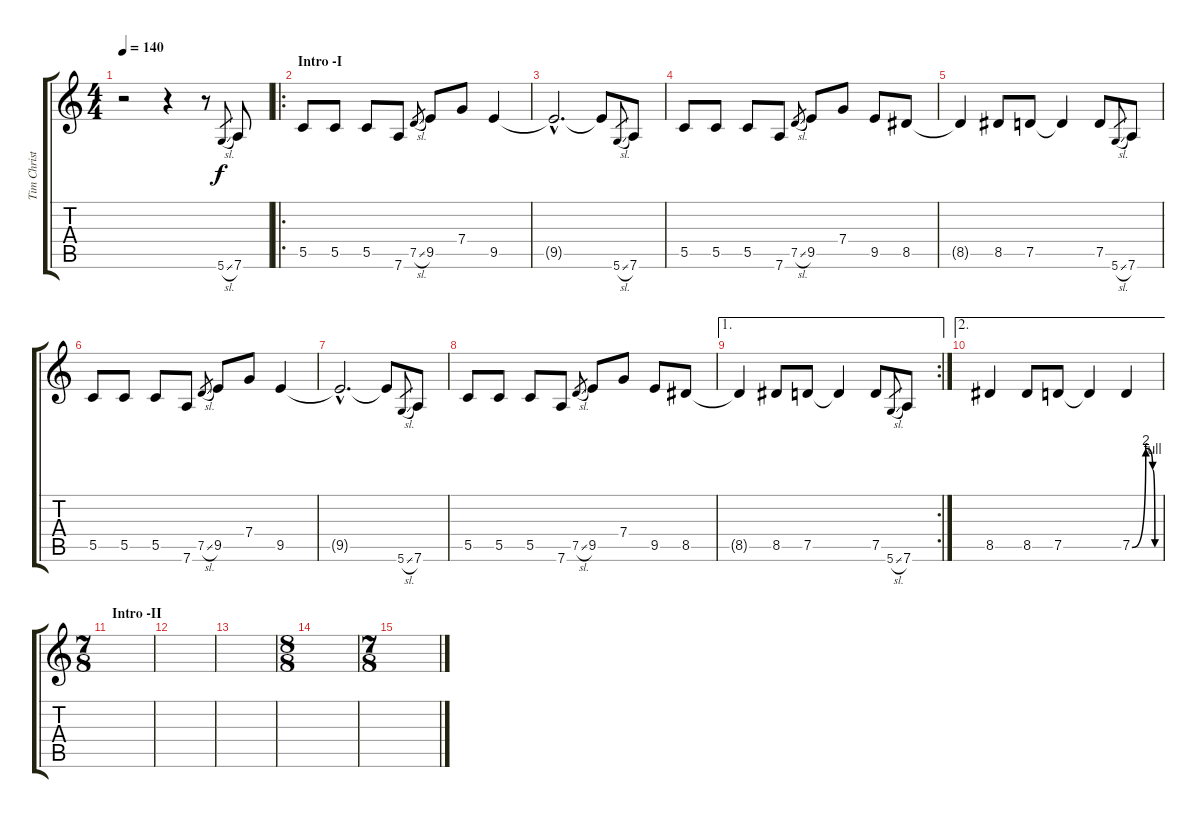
\track ("Tim Christensen (Guitar 2) Clean" "Tim Christ") {instrument electricguitarclean}
\staff {score tabs}
\tuning (D4 A3 F3 C3 G2 D2) {hide}
\ts (4 4)
\tempo 140
\clef g2
\ks c
r.2{dy f instrument electricguitarclean} r.4 r.8 5.6{sl}.8{gr} 7.6.8 |
\ro
\section ("" "Intro -I")
5.5.8 5.5.8 5.5.8 7.6.8 7.5{sl}.8{gr} 9.5.8 7.4.8 9.5.4 |
9.5{hac t}.2{d} 9.5{t}.8 5.6{sl}.8{gr} 7.6.8 |
5.5.8 5.5.8 5.5.8 7.6.8 7.5{sl}.8{gr} 9.5.8 7.4.8 9.5.8 8.5.8 |
8.5{t}.4 8.5.8 7.5.8 7.5{t}.4 7.5.8 5.6{sl}.8{gr} 7.6.8 |
5.5.8 5.5.8 5.5.8 7.6.8 7.5{sl}.8{gr} 9.5.8 7.4.8 9.5.4 |
9.5{hac t}.2{d} 9.5{t}.8 5.6{sl}.8{gr} 7.6.8 |
5.5.8 5.5.8 5.5.8 7.6.8 7.5{sl}.8{gr} 9.5.8 7.4.8 9.5.8 8.5.8 |
\ae 1
\rc 2
8.5{t}.4 8.5.8 7.5.8 7.5{t}.4 7.5.8 5.6{sl}.8{gr} 7.6.8 |
\ae 2
8.5.4 8.5.8 7.5.8 7.5{t}.4 7.5{be (custom 0 0 30 8 45 4 50 0 60 0)}.4 |
\ts (7 8)
\section ("" "Intro -II")
|
|
|
\ts (8 8)
|
\ts (7 8)
